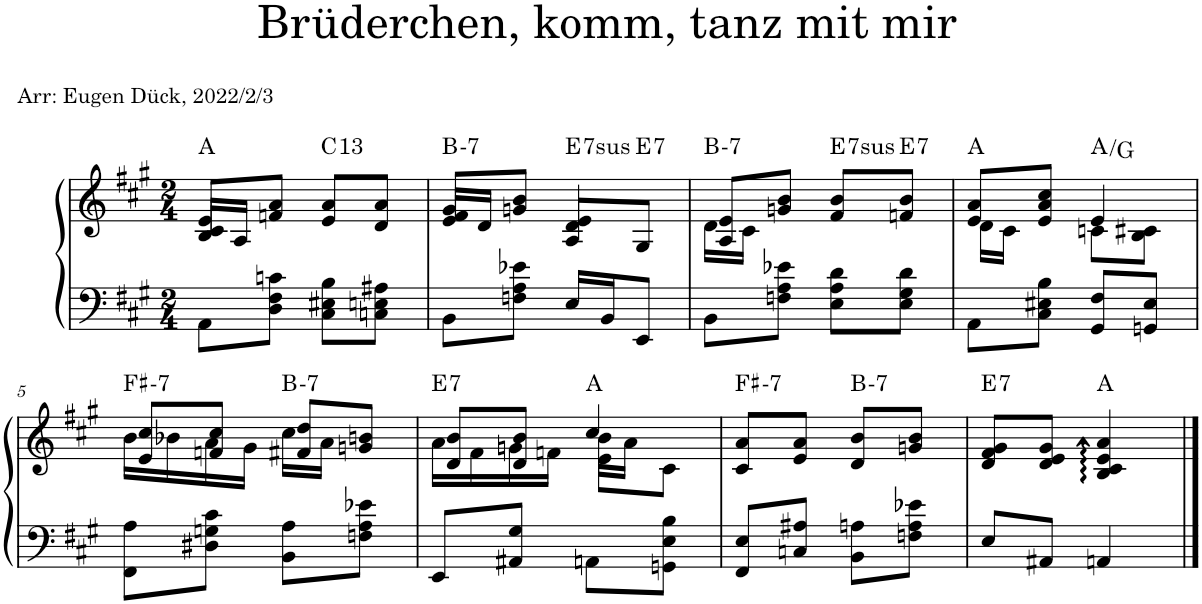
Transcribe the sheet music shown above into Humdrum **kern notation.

**kern	**kern	**harte
*part1	*part1	*part1
*staff2	*staff1	*
*I"Piano	*	*
*I'Pno.	*	*
*clefF4	*clefG2	*
*k[f#c#g#]	*k[f#c#g#]	*
*M2/4	*M2/4	*
=1	=1	=1
*	*^	*
8AA\L	8c#/ 8e/L	16B/LL	A:maj
.	.	16A/JJ	.
8D\ 8F#\ 8cn\J	8fn/ 8a/J	4.ryy	.
!	!	!	!LO:H:kt=13
8C#\ 8E#X\ 8B\L	8e/ 8a/L	.	C:9(11,13)
8Cn\ 8En\ 8A#X\J	8d/ 8a/J	.	.
=2	=2	=2	=2
!	!	!	!LO:H:kt=7
8BB\L	8f#/ 8g#/L	16e/LL	B:min7
.	.	16d/JJ	.
8Fn\ 8A\ 8e-X\J	8gn/ 8b/J	8ryy	.
!	!	!	!LO:H:kt=7sus
16E/LL	4d/ 4e/	8A/L	E:sus4(7)
16BB/J	.	.	.
!	!	!	!LO:H:kt=7
8EE/J	.	8G#/J	E:7
=3	=3	=3	=3
!	!	!	!LO:H:kt=7
8BB\L	8A/ 8e/L	16d\LL	B:min7
.	.	16c#\JJ	.
8Fn\ 8A\ 8e-X\J	8gn/ 8b/J	4.ryy	.
!	!	!	!LO:H:kt=7sus
8E\ 8A\ 8d\L	8f#/ 8b/L	.	E:sus4(7)
!	!	!	!LO:H:kt=7
8E\ 8G#\ 8d\J	8fn/ 8b/J	.	E:7
=4	=4	=4	=4
8AA\L	8e/ 8a/L	16d\LL	A:maj
.	.	16c#\JJ	.
8C#\ 8E#X\ 8B\J	8e/ 8a/ 8cc#/J	8ryy	.
8GG#/ 8F#/L	4e/	8cn\L	A:maj/b7
8GGn/ 8E#/J	.	8B\ 8c#X\J	.
!!LO:LB:g=z	!!
=5	=5	=5	=5
!	!	!	!LO:H:kt=7
8FF#\ 8A\L	8e/ 8cc#/L	16b\LL	F#:min7
.	.	16b-X\	.
8D#X\ 8Gn\ 8c#\J	8fn/ 8cc#/J	16a\	.
.	.	16g#\JJ	.
!	!	!	!LO:H:kt=7
8BB\ 8A\L	8f#X/ 8dd/L	16cc#\LL	B:min7
.	.	16a\JJ	.
8Fn\ 8A\ 8e-X\J	8gn/ 8bn/J	8ryy	.
=6	=6	=6	=6
*	*	*^	*
!	!	!	!	!LO:H:kt=7
8EE/L	8d/ 8b/L	4ryy	16a\LL	E:7
.	.	.	16f#\	.
8AA#X/ 8G#/J	8d/ 8b/J	.	16gn\	.
.	.	.	16fn\JJ	.
8AAn\L	4cc#/	16b\LL	8e\L	A:maj
.	.	16a\JJ	.	.
8GGn\ 8E\ 8B\J	.	8ryy	8c#\J	.
=7	=7	=7	=7	=7
!	!	!	!	!LO:H:kt=7
*	*v	*v	*v	*
8FF#/ 8E/L	8c#/ 8a/L	F#:min7
8Cn/ 8A#X/J	8e/ 8a/J	.
!	!	!LO:H:kt=7
8BB\ 8An\L	8d/ 8b/L	B:min7
8Fn\ 8A\ 8e-X\J	8gn/ 8b/J	.
=8	=8	=8
!	!	!LO:H:kt=7
8E/L	8d/ 8f#/ 8g#/L	E:7
8AA#X/J	8d/ 8e/ 8g#/J	.
4AAn/	4B/: 4c#/: 4e/: 4a/:	A:maj
==	==	==
*-	*-	*-
